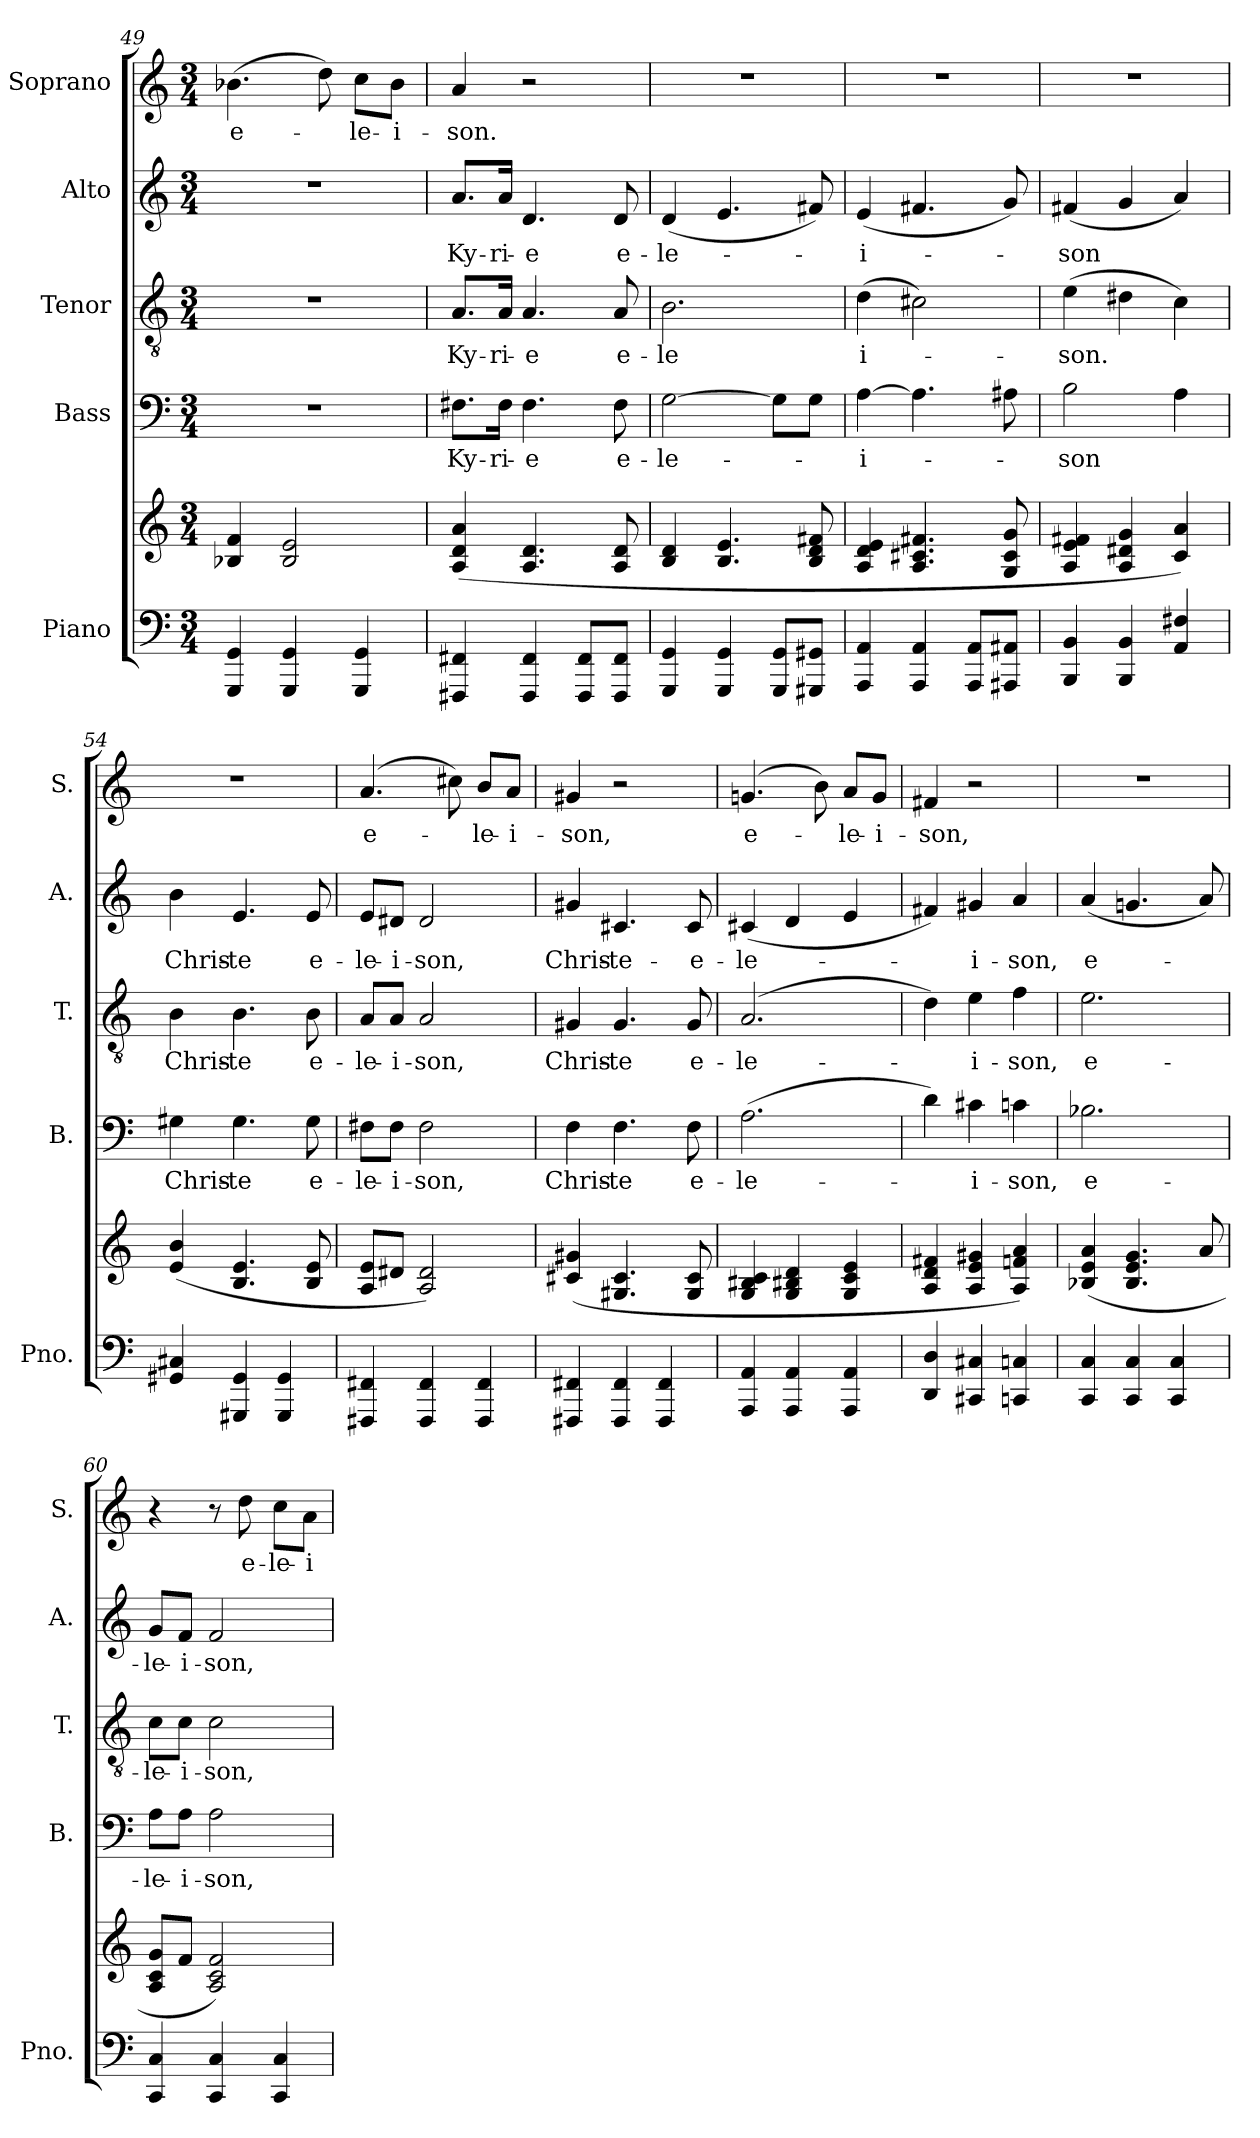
**kern	**kern	**kern	**text	**kern	**text	**kern	**text	**kern	**text
*part5	*part5	*part4	*part4	*part3	*part3	*part2	*part2	*part1	*part1
*staff6	*staff5	*staff4	*staff4	*staff3	*staff3	*staff2	*staff2	*staff1	*staff1
*I"Piano	*	*I"Bass	*	*I"Tenor	*	*I"Alto	*	*I"Soprano	*
*I'Pno.	*	*I'B.	*	*I'T.	*	*I'A.	*	*I'S.	*
*clefF4	*clefG2	*clefF4	*	*clefGv2	*	*clefG2	*	*clefG2	*
*k[]	*k[]	*k[]	*	*k[]	*	*k[]	*	*k[]	*
*M3/4	*M3/4	*M3/4	*	*M3/4	*	*M3/4	*	*M3/4	*
=49	=49	=49	=49	=49	=49	=49	=49	=49	=49
!	!	!	!	!	!	!	!	!	!LO:LY:b
4GGG/ 4GG/	4B-X/ 4f/	2.r	.	2.r	.	2.r	.	(>4.b-X\	e-
4GGG/ 4GG/	2B-/ 2e/	.	.	.	.	.	.	.	.
.	.	.	.	.	.	.	.	8dd\)	.
!	!	!	!	!	!	!	!	!	!LO:LY:b
4GGG/ 4GG/	.	.	.	.	.	.	.	8cc\L	-le-
!	!	!	!	!	!	!	!	!	!LO:LY:b
.	.	.	.	.	.	.	.	8b-\J	-i-
=50	=50	=50	=50	=50	=50	=50	=50	=50	=50
!	!	!	!LO:LY:b	!	!LO:LY:b	!	!LO:LY:b	!	!LO:LY:b
4FFF#X/ 4FF#X/	(>4A/ 4d/ 4a/	8.F#X\L	Ky-	8.A/L	Ky-	8.a/L	Ky-	4a/	-son.
!	!	!	!LO:LY:b	!	!LO:LY:b	!	!LO:LY:b	!	!
.	.	16F#\Jk	-ri-	16A/Jk	-ri-	16a/Jk	-ri-	.	.
!	!	!	!LO:LY:b	!	!LO:LY:b	!	!LO:LY:b	!	!
4FFF#/ 4FF#/	4.A/ 4.d/	4.F#\	-e	4.A/	-e	4.d/	-e	2r	.
8FFF#/ 8FF#/L	.	.	.	.	.	.	.	.	.
!	!	!	!LO:LY:b	!	!LO:LY:b	!	!LO:LY:b	!	!
8FFF#/ 8FF#/J	8A/ 8d/	8F#\	e-	8A/	e-	8d/	e-	.	.
=51	=51	=51	=51	=51	=51	=51	=51	=51	=51
!	!	!	!LO:LY:b	!	!LO:LY:b	!	!LO:LY:b	!	!
4GGG/ 4GG/	4B/ 4d/	[2G\	-le-	2.B\	-le	(<4d/	-le-	2.r	.
4GGG/ 4GG/	4.B/ 4.e/	.	.	.	.	4.e/	.	.	.
8GGG/ 8GG/L	.	8G\L]	.	.	.	.	.	.	.
8GGG#X/ 8GG#X/J	8B/ 8d/ 8f#X/	8G\J	.	.	.	8f#X/)	.	.	.
!!LO:LB:g=z
=52	=52	=52	=52	=52	=52	=52	=52	=52	=52
!	!	!	!LO:LY:b	!	!LO:LY:b	!	!LO:LY:b	!	!
4AAA/ 4AA/	4A/ 4d/ 4e/	[4A\	-i-	(>4d\	i-	(<4e/	-i-	2.r	.
4AAA/ 4AA/	4.A/ 4.c#X/ 4.f#X/	4.A\]	.	2c#X\)	.	4.f#X/	.	.	.
8AAA/ 8AA/L	.	.	.	.	.	.	.	.	.
8AAA#X/ 8AA#X/J	8G/ 8c#/ 8g/	8A#X\	.	.	.	8g/)	.	.	.
=53	=53	=53	=53	=53	=53	=53	=53	=53	=53
!	!	!	!LO:LY:b	!	!LO:LY:b	!	!LO:LY:b	!	!
4BBB/ 4BB/	4A/ 4e/ 4f#X/	2B\	-son	(>4e\	-son.	(<4f#X/	-son	2.r	.
4BBB/ 4BB/	4A/ 4d#X/ 4g/	.	.	4d#X\	.	4g/	.	.	.
4AA/ 4F#X/	4c/ 4a/)	4A\	.	4c\)	.	4a/)	.	.	.
=54	=54	=54	=54	=54	=54	=54	=54	=54	=54
!	!	!	!LO:LY:b	!	!LO:LY:b	!	!LO:LY:b	!	!
4GG#X/ 4C#X/	(>4e/ 4b/	4G#X\	Chris-	4B\	Chris-	4b\	Chris-	2.r	.
!	!	!	!LO:LY:b	!	!LO:LY:b	!	!LO:LY:b	!	!
4GGG#X/ 4GG#/	4.B/ 4.e/	4.G#\	-te	4.B\	-te	4.e/	-te	.	.
4GGG#/ 4GG#/	.	.	.	.	.	.	.	.	.
!	!	!	!LO:LY:b	!	!LO:LY:b	!	!LO:LY:b	!	!
.	8B/ 8e/	8G#\	e-	8B\	e-	8e/	e-	.	.
=55	=55	=55	=55	=55	=55	=55	=55	=55	=55
!	!	!	!LO:LY:b	!	!LO:LY:b	!	!LO:LY:b	!	!LO:LY:b
4FFF#X/ 4FF#X/	8A/ 8e/L	8F#X\L	-le-	8A/L	-le-	8e/L	-le-	(>4.a/	e-
!	!	!	!LO:LY:b	!	!LO:LY:b	!	!LO:LY:b	!	!
.	8d#X/J	8F#\J	-i-	8A/J	-i-	8d#X/J	-i-	.	.
!	!	!	!LO:LY:b	!	!LO:LY:b	!	!LO:LY:b	!	!
4FFF#/ 4FF#/	2A/ 2d#/)	2F#\	-son,	2A/	-son,	2d#/	-son,	.	.
.	.	.	.	.	.	.	.	8cc#X\)	.
!	!	!	!	!	!	!	!	!	!LO:LY:b
4FFF#/ 4FF#/	.	.	.	.	.	.	.	8b/L	-le-
!	!	!	!	!	!	!	!	!	!LO:LY:b
.	.	.	.	.	.	.	.	8a/J	-i-
=56	=56	=56	=56	=56	=56	=56	=56	=56	=56
!	!	!	!LO:LY:b	!	!LO:LY:b	!	!LO:LY:b	!	!LO:LY:b
4FFF#X/ 4FF#X/	(>4c#X/ 4g#X/	4F\	Chris-	4G#X/	Chris-	4g#X/	Chris-	4g#X/	-son,
!	!	!	!LO:LY:b	!	!LO:LY:b	!	!LO:LY:b	!	!
4FFF#/ 4FF#/	4.G#X/ 4.c#/	4.F\	-te	4.G#/	-te	4.c#X/	-te-	2r	.
4FFF#/ 4FF#/	.	.	.	.	.	.	.	.	.
!	!	!	!LO:LY:b	!	!LO:LY:b	!	!LO:LY:b	!	!
.	8G#/ 8c#/	8F\	e-	8G#/	e-	8c#/	-e-	.	.
=57	=57	=57	=57	=57	=57	=57	=57	=57	=57
!	!	!	!LO:LY:b	!	!LO:LY:b	!	!LO:LY:b	!	!LO:LY:b
4AAA/ 4AA/	4G/ 4B#X/ 4c/	(>2.A\	-le-	(<2.A/	-le-	(<4c#X/	-le-	(>4.gn/	e-
4AAA/ 4AA/	4G/ 4B#X/ 4d/	.	.	.	.	4d/	.	.	.
.	.	.	.	.	.	.	.	8b\)	.
!	!	!	!	!	!	!	!	!	!LO:LY:b
4AAA/ 4AA/	4G/ 4c/ 4e/	.	.	.	.	4e/	.	8a/L	-le-
!	!	!	!	!	!	!	!	!	!LO:LY:b
.	.	.	.	.	.	.	.	8g/J	-i-
!!LO:PB:g=z
=58	=58	=58	=58	=58	=58	=58	=58	=58	=58
!	!	!	!	!	!	!	!	!	!LO:LY:b
4DD/ 4D/	4A/ 4d/ 4f#X/	4d\)	.	4d\)	.	4f#X/)	.	4f#X/	-son,
!	!	!	!LO:LY:b	!	!LO:LY:b	!	!LO:LY:b	!	!
4CC#X/ 4C#X/	4A/ 4e/ 4g#X/	4c#X\	-i-	4e\	-i-	4g#X/	-i-	2r	.
!	!	!	!LO:LY:b	!	!LO:LY:b	!	!LO:LY:b	!	!
4CCn/ 4Cn/	4A/ 4fn/ 4a/)	4cn\	-son,	4f\	-son,	4a/	-son,	.	.
=59	=59	=59	=59	=59	=59	=59	=59	=59	=59
!	!	!	!LO:LY:b	!	!LO:LY:b	!	!LO:LY:b	!	!
4CC/ 4C/	(>4B-X/ 4e/ 4a/	2.B-X\	e-	2.e\	e-	(<4a/	e-	2.r	.
4CC/ 4C/	4.B-/ 4.e/ 4.g/	.	.	.	.	4.gn/	.	.	.
4CC/ 4C/	.	.	.	.	.	.	.	.	.
.	8a/	.	.	.	.	8a/)	.	.	.
=60	=60	=60	=60	=60	=60	=60	=60	=60	=60
!	!	!	!LO:LY:b	!	!LO:LY:b	!	!LO:LY:b	!	!
4CC/ 4C/	8A/ 8c/ 8g/L	8A\L	-le-	8c\L	-le-	8g/L	-le-	4r	.
!	!	!	!LO:LY:b	!	!LO:LY:b	!	!LO:LY:b	!	!
.	8f/J	8A\J	-i-	8c\J	-i-	8f/J	-i-	.	.
!	!	!	!LO:LY:b	!	!LO:LY:b	!	!LO:LY:b	!	!
4CC/ 4C/	2A/ 2c/ 2f/)	2A\	-son,	2c\	-son,	2f/	-son,	8r	.
!	!	!	!	!	!	!	!	!	!LO:LY:b
.	.	.	.	.	.	.	.	8dd\	e-
!	!	!	!	!	!	!	!	!	!LO:LY:b
4CC/ 4C/	.	.	.	.	.	.	.	8cc\L	-le-
!	!	!	!	!	!	!	!	!	!LO:LY:b
.	.	.	.	.	.	.	.	8a\J	-i-
=	=	=	=	=	=	=	=	=	=
*-	*-	*-	*-	*-	*-	*-	*-	*-	*-
